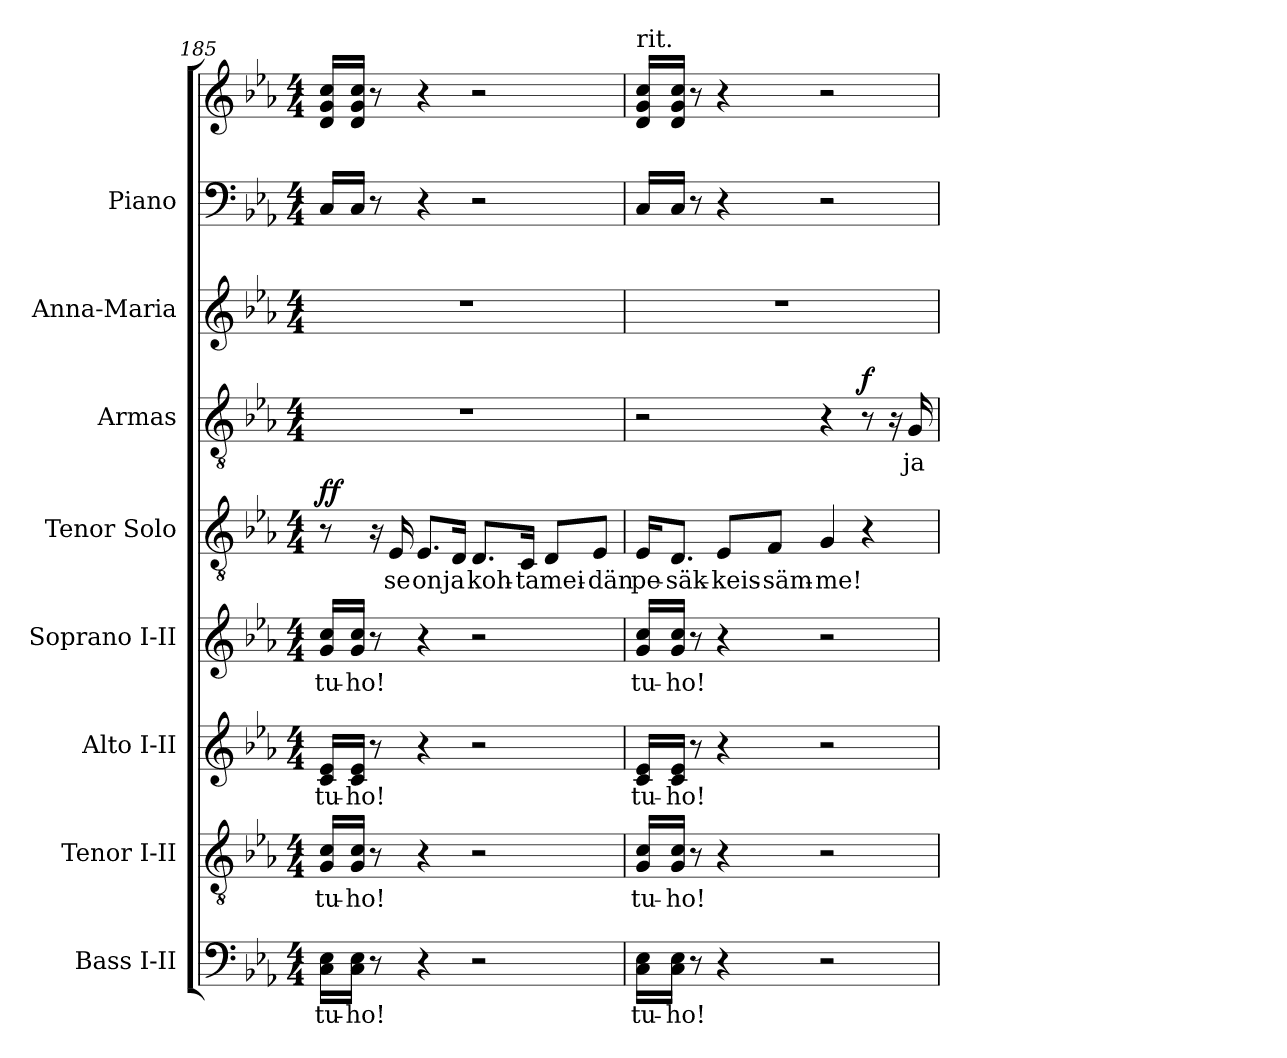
**kern	**text	**kern	**text	**kern	**text	**kern	**text	**kern	**text	**dynam	**kern	**text	**dynam	**kern	**kern	**kern
*part8	*part8	*part7	*part7	*part6	*part6	*part5	*part5	*part4	*part4	*part4	*part3	*part3	*part3	*part2	*part1	*part1
*staff9	*staff9	*staff8	*staff8	*staff7	*staff7	*staff6	*staff6	*staff5	*staff5	*staff5	*staff4	*staff4	*staff4	*staff3	*staff2	*staff1
*I"Bass I-II	*	*I"Tenor I-II	*	*I"Alto I-II	*	*I"Soprano I-II	*	*I"Tenor Solo	*	*	*I"Armas	*	*	*I"Anna-Maria	*I"Piano	*
*I'B.	*	*I'T.	*	*I'A.	*	*I'S.	*	*I'T. Solo	*	*	*I'Armas	*	*	*I'A-M	*I'Pno.	*
*clefF4	*	*clefGv2	*	*clefG2	*	*clefG2	*	*clefGv2	*	*	*clefGv2	*	*	*clefG2	*clefF4	*clefG2
*	*	*ITrd7c12	*	*	*	*	*	*ITrd7c12	*	*	*ITrd7c12	*	*	*	*	*
*k[b-e-a-]	*	*k[b-e-a-]	*	*k[b-e-a-]	*	*k[b-e-a-]	*	*k[b-e-a-]	*	*	*k[b-e-a-]	*	*	*k[b-e-a-]	*k[b-e-a-]	*k[b-e-a-]
*E-:	*	*E-:	*	*E-:	*	*E-:	*	*E-:	*	*	*E-:	*	*	*E-:	*E-:	*E-:
*M4/4	*	*M4/4	*	*M4/4	*	*M4/4	*	*M4/4	*	*	*M4/4	*	*	*M4/4	*M4/4	*M4/4
=185	=185	=185	=185	=185	=185	=185	=185	=185	=185	=185	=185	=185	=185	=185	=185	=185
!	!LO:LY:b:color=#000000	!	!	!	!	!	!	!	!	!	!	!	!	!	!	!
!	!	!	!LO:LY:b:color=#000000	!	!	!	!	!	!	!	!	!	!	!	!	!
!	!	!	!	!	!LO:LY:b:color=#000000	!	!	!	!	!	!	!	!	!	!	!
!	!	!	!	!	!	!	!LO:LY:b:color=#000000	!	!	!	!	!	!	!	!	!
16Ci\ 16E-iLL	tu-	16GGi/ 16CiLL	tu-	16ci/ 16e-iLL	tu-	16gi/ 16cciLL	tu-	8r	.	ff	1r	.	.	1r	16Ci/LL	16di/ 16gi 16cciLL
!	!LO:LY:b:color=#000000	!	!	!	!	!	!	!	!	!	!	!	!	!	!	!
!	!	!	!LO:LY:b:color=#000000	!	!	!	!	!	!	!	!	!	!	!	!	!
!	!	!	!	!	!LO:LY:b:color=#000000	!	!	!	!	!	!	!	!	!	!	!
!	!	!	!	!	!	!	!LO:LY:b:color=#000000	!	!	!	!	!	!	!	!	!
16Ci\ 16E-iJJ	-ho!	16GGi/ 16CiJJ	-ho!	16ci/ 16e-iJJ	-ho!	16gi/ 16cciJJ	-ho!	.	.	.	.	.	.	.	16Ci/JJ	16di/ 16gi 16cciJJ
8r	.	8r	.	8r	.	8r	.	16r	.	.	.	.	.	.	8r	8r
!	!	!	!	!	!	!	!	!	!LO:LY:b:color=#000000	!	!	!	!	!	!	!
.	.	.	.	.	.	.	.	16EE-i/	se	.	.	.	.	.	.	.
!	!	!	!	!	!	!	!	!	!LO:LY:b:color=#000000	!	!	!	!	!	!	!
4r	.	4r	.	4r	.	4r	.	8.EE-i/L	on	.	.	.	.	.	4r	4r
!	!	!	!	!	!	!	!	!	!LO:LY:b:color=#000000	!	!	!	!	!	!	!
.	.	.	.	.	.	.	.	16DDi/Jk	ja	.	.	.	.	.	.	.
!	!	!	!	!	!	!	!	!	!LO:LY:b:color=#000000	!	!	!	!	!	!	!
2r	.	2r	.	2r	.	2r	.	8.DDi/L	koh-	.	.	.	.	.	2r	2r
!	!	!	!	!	!	!	!	!	!LO:LY:b:color=#000000	!	!	!	!	!	!	!
.	.	.	.	.	.	.	.	16CCi/Jk	-ta	.	.	.	.	.	.	.
!	!	!	!	!	!	!	!	!	!LO:LY:b:color=#000000	!	!	!	!	!	!	!
.	.	.	.	.	.	.	.	8DDi/L	mei-	.	.	.	.	.	.	.
!	!	!	!	!	!	!	!	!	!LO:LY:b:color=#000000	!	!	!	!	!	!	!
.	.	.	.	.	.	.	.	8EE-i/J	-dän	.	.	.	.	.	.	.
!!LO:PB:g=z
=186	=186	=186	=186	=186	=186	=186	=186	=186	=186	=186	=186	=186	=186	=186	=186	=186
!	!LO:LY:b:color=#000000	!	!	!	!	!	!	!	!	!	!	!	!	!	!	!
!	!	!	!LO:LY:b:color=#000000	!	!	!	!	!	!	!	!	!	!	!	!	!
!	!	!	!	!	!LO:LY:b:color=#000000	!	!	!	!	!	!	!	!	!	!	!
!	!	!	!	!	!	!	!LO:LY:b:color=#000000	!	!	!	!	!	!	!	!	!
!	!	!	!	!	!	!	!	!	!	!	!	!	!	!	!	!LO:TX:t=rit.
!	!	!	!	!	!	!	!	!	!LO:LY:b:color=#000000	!	!	!	!	!	!	!
16Ci\ 16E-iLL	tu-	16GGi/ 16CiLL	tu-	16ci/ 16e-iLL	tu-	16gi/ 16cciLL	tu-	16EE-i/KL	pe-	.	2r	.	.	1r	16Ci/LL	16di/ 16gi 16cciLL
!	!LO:LY:b:color=#000000	!	!	!	!	!	!	!	!	!	!	!	!	!	!	!
!	!	!	!LO:LY:b:color=#000000	!	!	!	!	!	!	!	!	!	!	!	!	!
!	!	!	!	!	!LO:LY:b:color=#000000	!	!	!	!	!	!	!	!	!	!	!
!	!	!	!	!	!	!	!LO:LY:b:color=#000000	!	!	!	!	!	!	!	!	!
!	!	!	!	!	!	!	!	!	!LO:LY:b:color=#000000	!	!	!	!	!	!	!
16Ci\ 16E-iJJ	-ho!	16GGi/ 16CiJJ	-ho!	16ci/ 16e-iJJ	-ho!	16gi/ 16cciJJ	-ho!	8.DDi/J	-säk-	.	.	.	.	.	16Ci/JJ	16di/ 16gi 16cciJJ
8r	.	8r	.	8r	.	8r	.	.	.	.	.	.	.	.	8r	8r
!	!	!	!	!	!	!	!	!	!LO:LY:b:color=#000000	!	!	!	!	!	!	!
4r	.	4r	.	4r	.	4r	.	8EE-i/L	-keis-	.	.	.	.	.	4r	4r
!	!	!	!	!	!	!	!	!	!LO:LY:b:color=#000000	!	!	!	!	!	!	!
.	.	.	.	.	.	.	.	8FFi/J	-säm-	.	.	.	.	.	.	.
!	!	!	!	!	!	!	!	!	!LO:LY:b:color=#000000	!	!	!	!	!	!	!
2r	.	2r	.	2r	.	2r	.	4GGi/	-me!	.	4r	.	.	.	2r	2r
.	.	.	.	.	.	.	.	4r	.	.	8r	.	f	.	.	.
.	.	.	.	.	.	.	.	.	.	.	16r	.	.	.	.	.
!	!	!	!	!	!	!	!	!	!	!	!	!LO:LY:b:color=#000000	!	!	!	!
.	.	.	.	.	.	.	.	.	.	.	16GGi/	ja	.	.	.	.
=	=	=	=	=	=	=	=	=	=	=	=	=	=	=	=	=
*-	*-	*-	*-	*-	*-	*-	*-	*-	*-	*-	*-	*-	*-	*-	*-	*-
